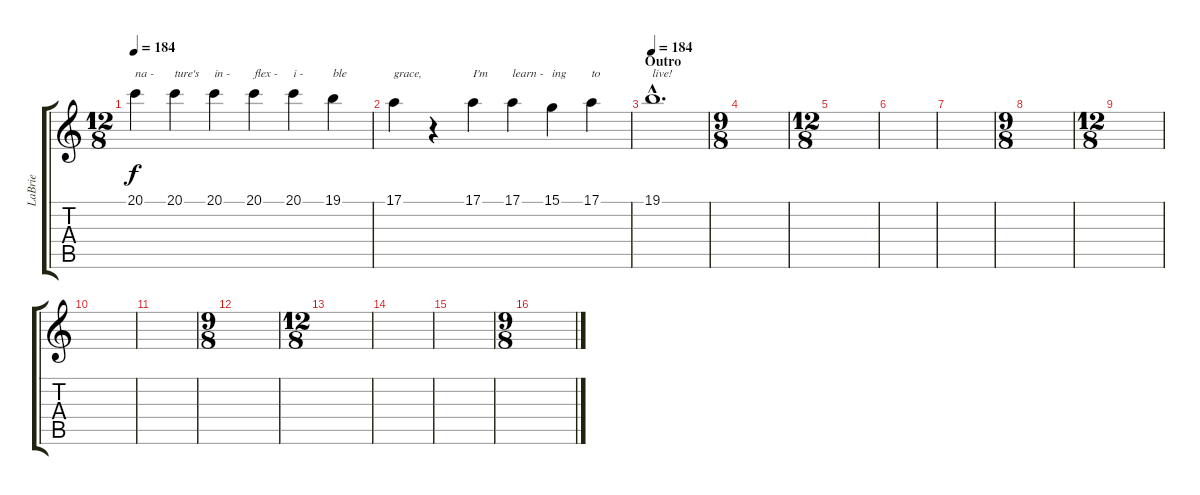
\track ("LaBrie" "LaBrie") {instrument voiceoohs}
\staff {score tabs}
\tuning (E4 B3 G3 D3 A2 E2) {hide}
\ts (12 8)
\tempo 184
\clef g2
\ks c
20.1.4{txt "na -" dy f} 20.1.4{txt "ture's"} 20.1.4{txt "in -"} 20.1.4{txt "flex -"} 20.1.4{txt "i -"} 19.1.4{txt "ble"} |
17.1.4{txt "grace,"} r.4 17.1.4{txt "I'm"} 17.1.4{txt "learn -"} 15.1.4{txt "ing"} 17.1.4{txt "to"} |
\section ("" "Outro")
\tempo 184
19.1{hac}.1{d txt "live!"} |
\ts (9 8)
|
\ts (12 8)
|
|
|
\ts (9 8)
|
\ts (12 8)
|
|
|
\ts (9 8)
|
\ts (12 8)
|
|
|
\ts (9 8)
